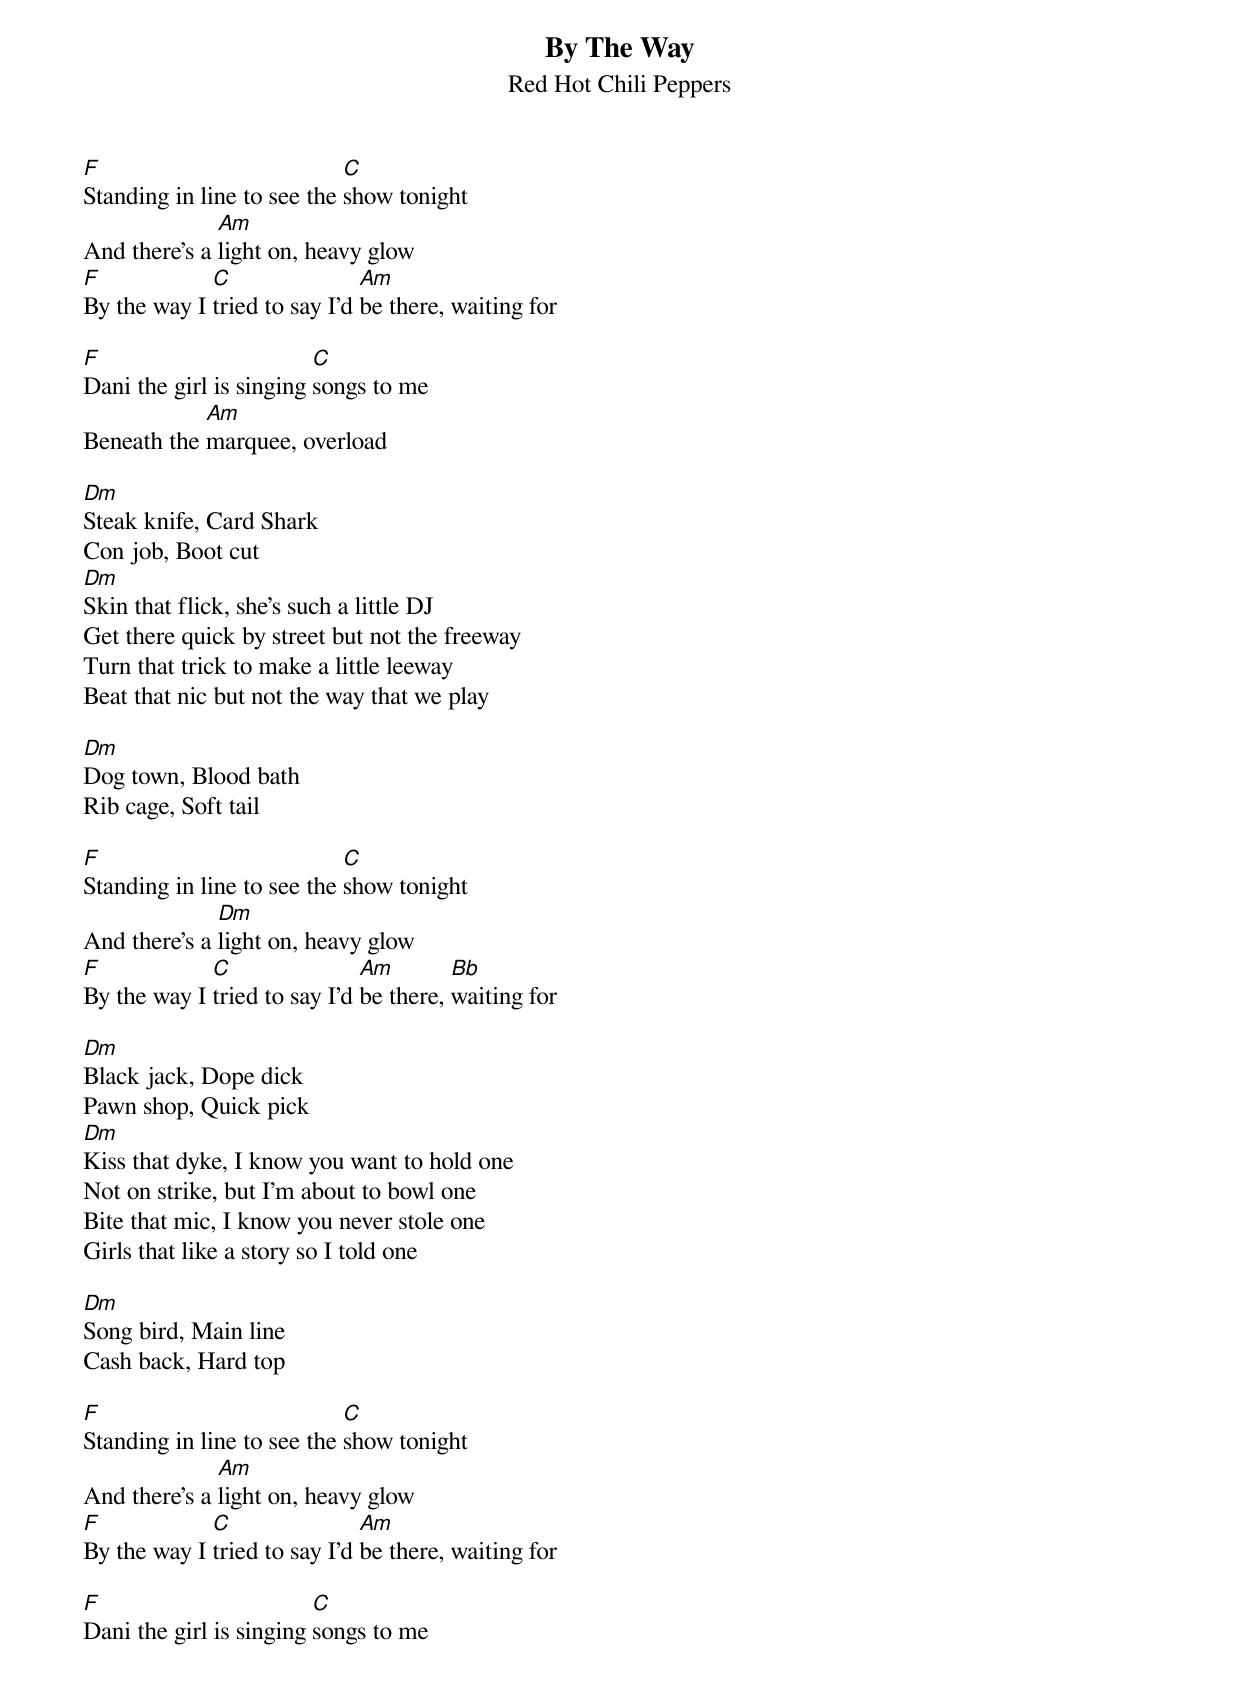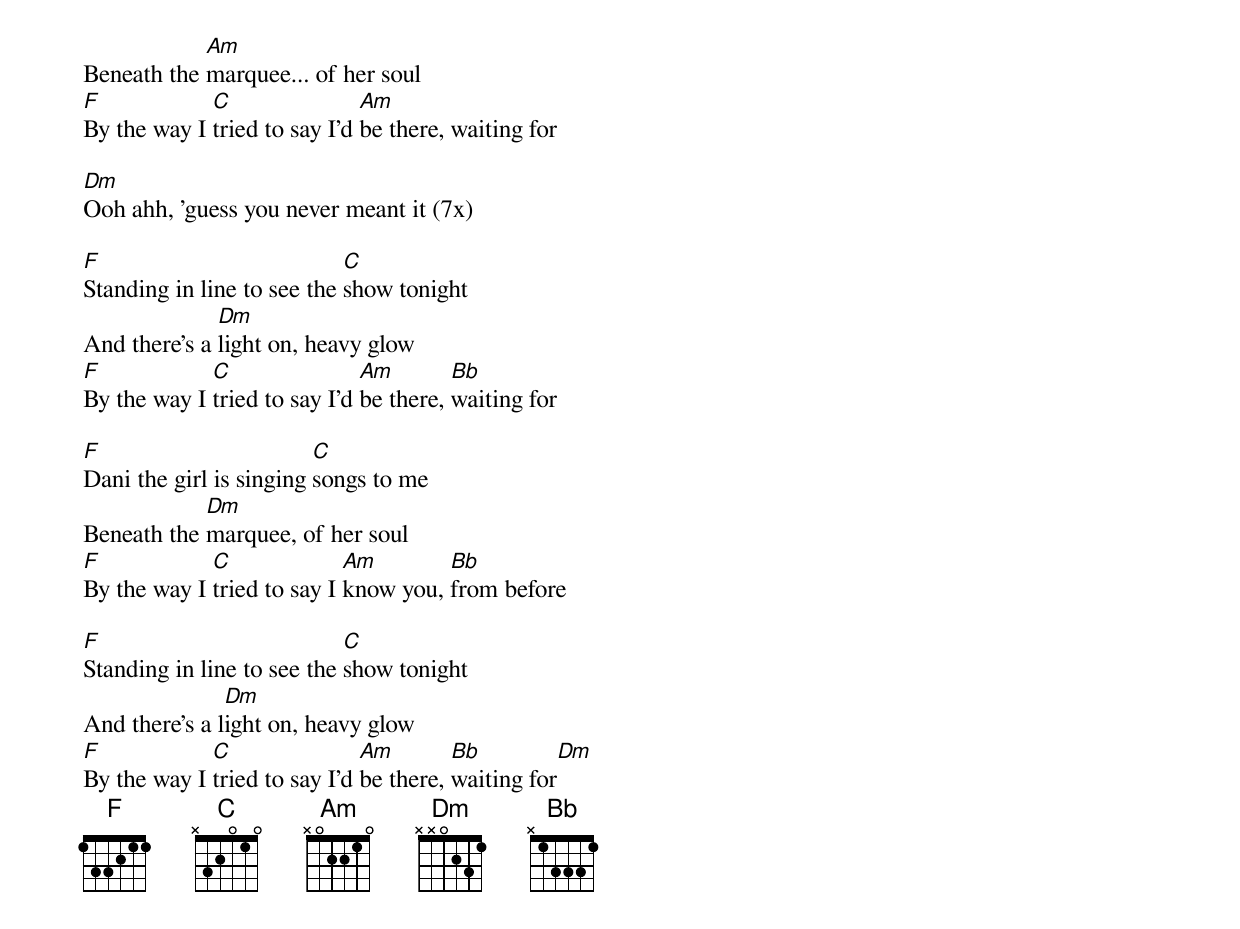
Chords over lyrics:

By The Way
Red Hot Chili Peppers

F                           C
Standing in line to see the show tonight
              Am
And there's a light on, heavy glow
F            C                Am
By the way I tried to say I'd be there, waiting for

F                        C
Dani the girl is singing songs to me
            Am
Beneath the marquee, overload

Dm
Steak knife, Card Shark
Con job, Boot cut
Dm
Skin that flick, she's such a little DJ
Get there quick by street but not the freeway
Turn that trick to make a little leeway
Beat that nic but not the way that we play

Dm
Dog town, Blood bath
Rib cage, Soft tail

F                           C
Standing in line to see the show tonight
              Dm
And there's a light on, heavy glow
F            C                Am        Bb
By the way I tried to say I'd be there, waiting for

Dm
Black jack, Dope dick
Pawn shop, Quick pick
Dm
Kiss that dyke, I know you want to hold one
Not on strike, but I'm about to bowl one
Bite that mic, I know you never stole one
Girls that like a story so I told one

Dm
Song bird, Main line
Cash back, Hard top

F                           C
Standing in line to see the show tonight
              Am
And there's a light on, heavy glow
F            C                Am
By the way I tried to say I'd be there, waiting for

F                        C
Dani the girl is singing songs to me
            Am
Beneath the marquee... of her soul
F            C                Am
By the way I tried to say I'd be there, waiting for

Dm
Ooh ahh, 'guess you never meant it (7x)

F                           C
Standing in line to see the show tonight
              Dm
And there's a light on, heavy glow
F            C                Am        Bb
By the way I tried to say I'd be there, waiting for

F                        C
Dani the girl is singing songs to me
            Dm
Beneath the marquee, of her soul
F            C              Am        Bb
By the way I tried to say I know you, from before

F                           C
Standing in line to see the show tonight
               Dm
And there's a light on, heavy glow
F            C                Am        Bb         Dm
By the way I tried to say I'd be there, waiting for
